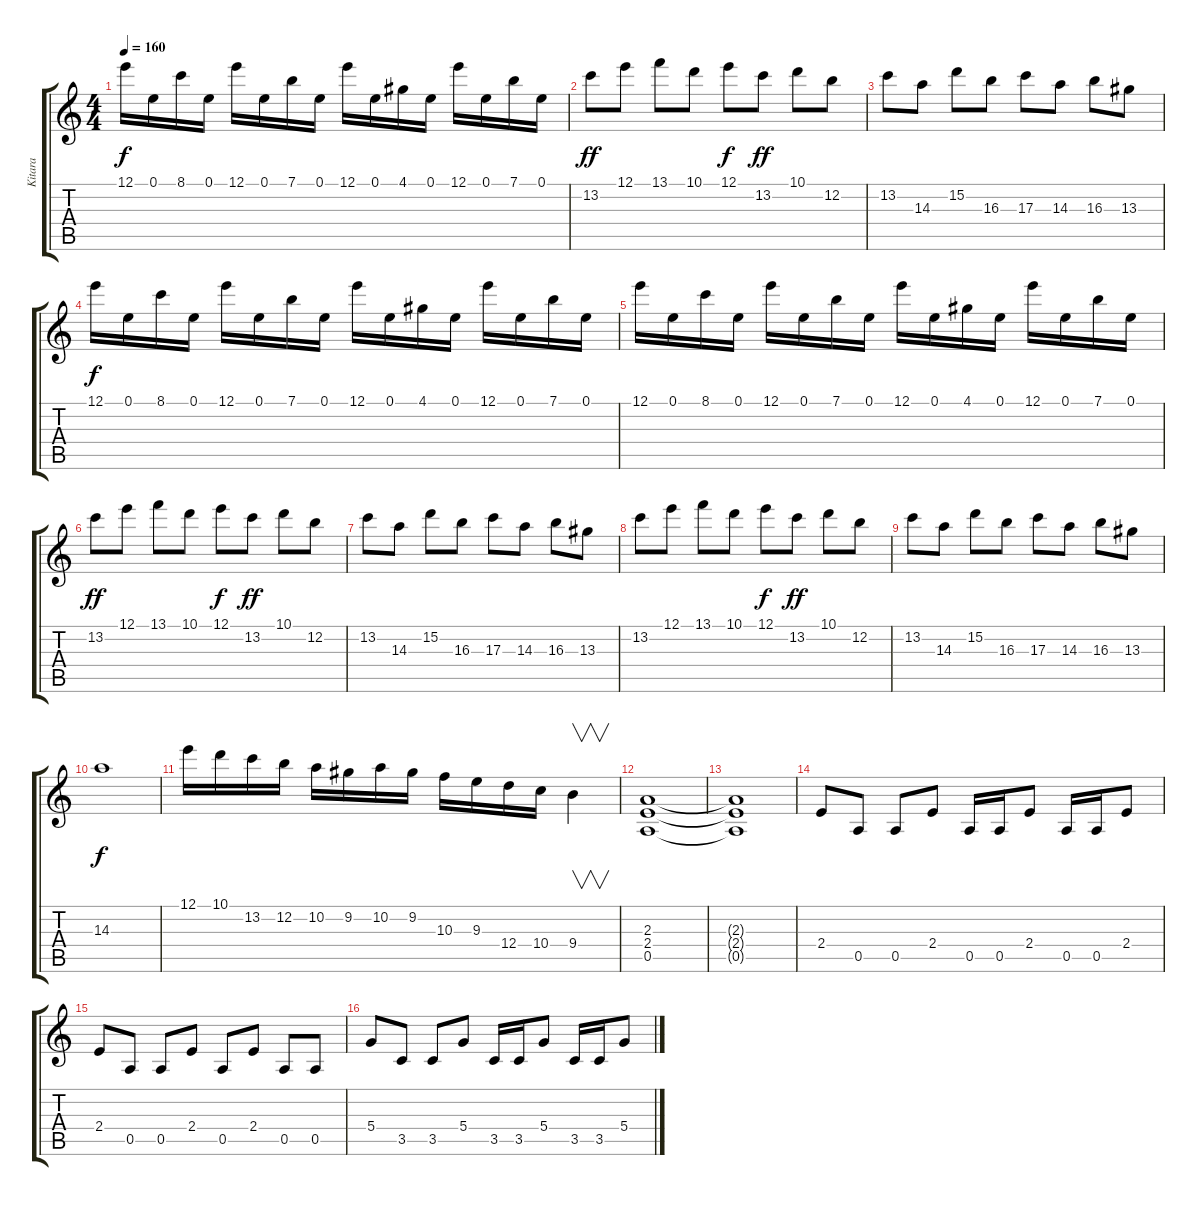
\track ("Kitara " "Kitara ") {instrument distortionguitar}
\staff {score tabs}
\tuning (E4 B3 G3 D3 A2 E2) {hide}
\ts (4 4)
\tempo 160
\clef g2
\ks c
12.1.16{dy f} 0.1.16 8.1.16 0.1.16 12.1.16 0.1.16 7.1.16 0.1.16 12.1.16 0.1.16 4.1.16 0.1.16 12.1.16 0.1.16 7.1.16 0.1.16 |
13.2.8{dy ff} 12.1.8 13.1.8 10.1.8 12.1.8{dy f} 13.2.8{dy ff} 10.1.8 12.2.8 |
13.2.8 14.3.8 15.2.8 16.3.8 17.3.8 14.3.8 16.3.8 13.3.8 |
12.1.16{dy f} 0.1.16 8.1.16 0.1.16 12.1.16 0.1.16 7.1.16 0.1.16 12.1.16 0.1.16 4.1.16 0.1.16 12.1.16 0.1.16 7.1.16 0.1.16 |
12.1.16 0.1.16 8.1.16 0.1.16 12.1.16 0.1.16 7.1.16 0.1.16 12.1.16 0.1.16 4.1.16 0.1.16 12.1.16 0.1.16 7.1.16 0.1.16 |
13.2.8{dy ff} 12.1.8 13.1.8 10.1.8 12.1.8{dy f} 13.2.8{dy ff} 10.1.8 12.2.8 |
13.2.8 14.3.8 15.2.8 16.3.8 17.3.8 14.3.8 16.3.8 13.3.8 |
13.2.8 12.1.8 13.1.8 10.1.8 12.1.8{dy f} 13.2.8{dy ff} 10.1.8 12.2.8 |
13.2.8 14.3.8 15.2.8 16.3.8 17.3.8 14.3.8 16.3.8 13.3.8 |
14.3.1{dy f} |
12.1.16 10.1.16 13.2.16 12.2.16 10.2.16 9.2.16 10.2.16 9.2.16 10.3.16 9.3.16 12.4.16 10.4.16 9.4.4{v} |
(2.3 2.4 0.5).1 |
(2.3{t} 2.4{t} 0.5{t}).1 |
2.4.8 0.5.8 0.5.8 2.4.8 0.5.16 0.5.16 2.4.8 0.5.16 0.5.16 2.4.8 |
2.4.8 0.5.8 0.5.8 2.4.8 0.5.8 2.4.8 0.5.8 0.5.8 |
5.4.8 3.5.8 3.5.8 5.4.8 3.5.16 3.5.16 5.4.8 3.5.16 3.5.16 5.4.8
